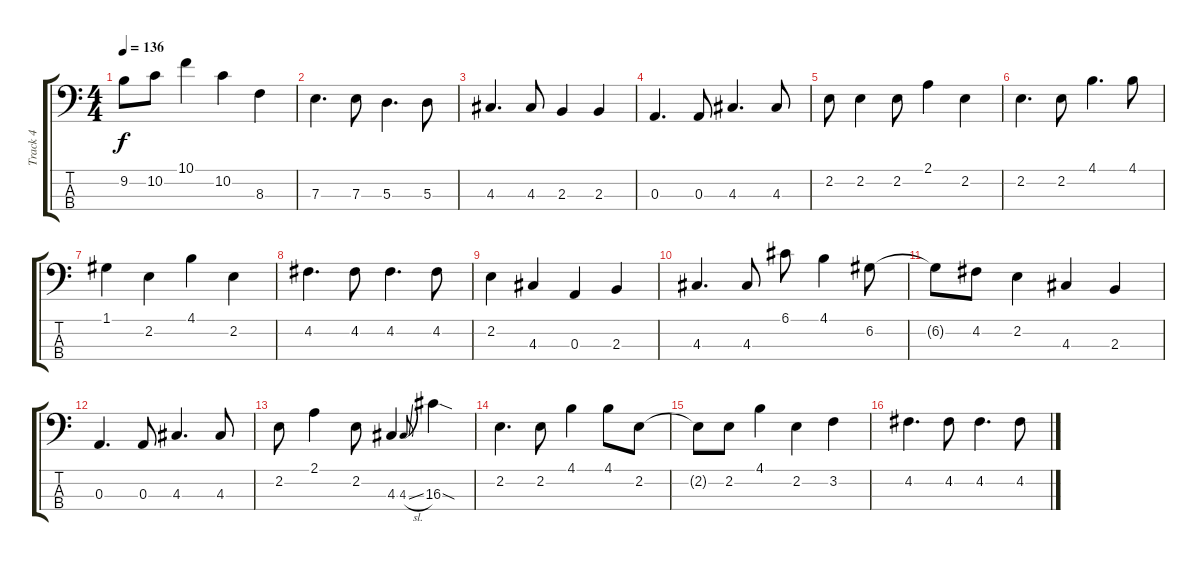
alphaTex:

\track ("Track 4" "Track 4") {instrument electricbassfinger}
\staff {score tabs}
\tuning (G2 D2 A1 E1) {hide}
\ts (4 4)
\tempo 136
\clef f4
\ks c
9.2{t}.8{dy f} 10.2.8 10.1.4 10.2.4 8.3.4 |
7.3.4{d} 7.3.8 5.3.4{d} 5.3.8 |
4.3.4{d} 4.3.8 2.3.4 2.3.4 |
0.3.4{d} 0.3.8 4.3.4{d} 4.3.8 |
2.2.8 2.2.4 2.2.8 2.1.4 2.2.4 |
2.2.4{d} 2.2.8 4.1.4{d} 4.1.8 |
1.1.4 2.2.4 4.1.4 2.2.4 |
4.2.4{d} 4.2.8 4.2.4{d} 4.2.8 |
2.2.4 4.3.4 0.3.4 2.3.4 |
4.3.4{d} 4.3.8 6.1.8 4.1.4 6.2.8 |
6.2{t}.8 4.2.8 2.2.4 4.3.4 2.3.4 |
0.3.4{d} 0.3.8 4.3.4{d} 4.3.8 |
2.2.8 2.1.4 2.2.8 4.3.4 4.3{sl}.8{gr onbeat} 16.3{sod}.4 |
2.2.4{d} 2.2.8 4.1.4 4.1.8 2.2.8 |
2.2{t}.8 2.2.8 4.1.4 2.2.4 3.2.4 |
4.2.4{d} 4.2.8 4.2.4{d} 4.2.8
